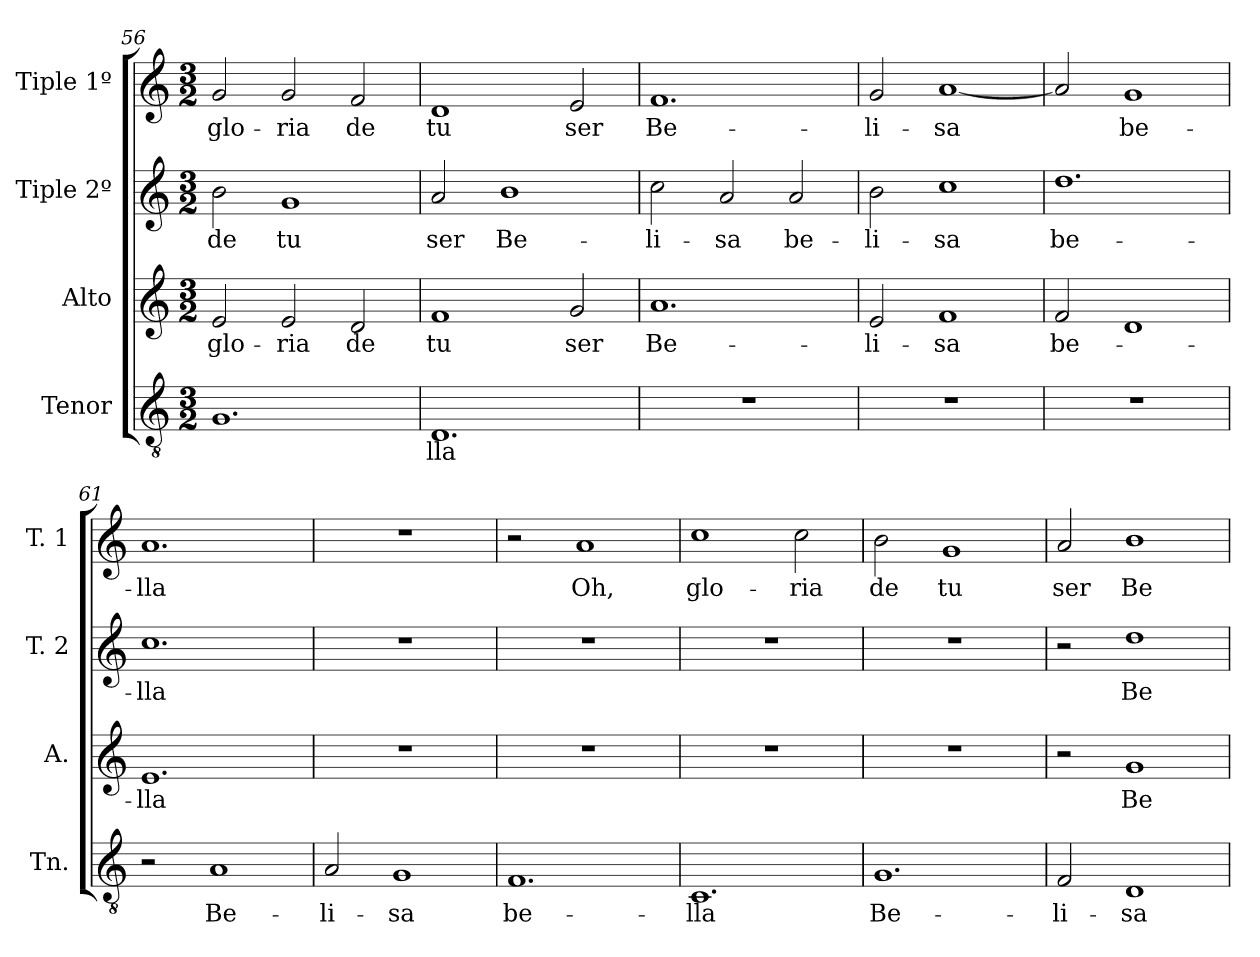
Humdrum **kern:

**kern	**text	**kern	**text	**kern	**text	**kern	**text
*part4	*part4	*part3	*part3	*part2	*part2	*part1	*part1
*staff4	*staff4	*staff3	*staff3	*staff2	*staff2	*staff1	*staff1
*I"Tenor	*	*I"Alto	*	*I"Tiple 2º	*	*I"Tiple 1º	*
*I'Tn.	*	*I'A.	*	*I'T. 2	*	*I'T. 1	*
*clefGv2	*	*clefG2	*	*clefG2	*	*clefG2	*
*M3/2	*	*M3/2	*	*M3/2	*	*M3/2	*
=56	=56	=56	=56	=56	=56	=56	=56
1.G	.	2e	glo-	2b	de	2g	glo-
.	.	2e	-ria	1g	tu	2g	-ria
.	.	2d	de	.	.	2f	de
=57	=57	=57	=57	=57	=57	=57	=57
1.D	-lla	1f	tu	2a	ser	1d	tu
.	.	.	.	1b	Be-	.	.
.	.	2g	ser	.	.	2e	ser
=58	=58	=58	=58	=58	=58	=58	=58
1.r	.	1.a	Be-	2cc	-li-	1.f	Be-
.	.	.	.	2a	-sa	.	.
.	.	.	.	2a	be-	.	.
=59	=59	=59	=59	=59	=59	=59	=59
1.r	.	2e	-li-	2b	-li-	2g	-li-
.	.	1f	-sa	1cc	-sa	[1a	-sa
=60	=60	=60	=60	=60	=60	=60	=60
1.r	.	2f	be-	1.dd	be-	2a]	.
.	.	1d	.	.	.	1g	be-
=61	=61	=61	=61	=61	=61	=61	=61
2r	.	1.e	-lla	1.cc	-lla	1.a	-lla
1A	Be-	.	.	.	.	.	.
=62	=62	=62	=62	=62	=62	=62	=62
2A	-li-	1.r	.	1.r	.	1.r	.
1G	-sa	.	.	.	.	.	.
=63	=63	=63	=63	=63	=63	=63	=63
1.F	be-	1.r	.	1.r	.	2r	.
.	.	.	.	.	.	1a	Oh,
=64	=64	=64	=64	=64	=64	=64	=64
1.C	-lla	1.r	.	1.r	.	1cc	glo-
.	.	.	.	.	.	2cc	-ria
=65	=65	=65	=65	=65	=65	=65	=65
1.G	Be-	1.r	.	1.r	.	2b	de
.	.	.	.	.	.	1g	tu
=66	=66	=66	=66	=66	=66	=66	=66
2F	-li-	2r	.	2r	.	2a	ser
1D	-sa	1g	Be-	1dd	Be-	1b	Be-
=	=	=	=	=	=	=	=
*-	*-	*-	*-	*-	*-	*-	*-
